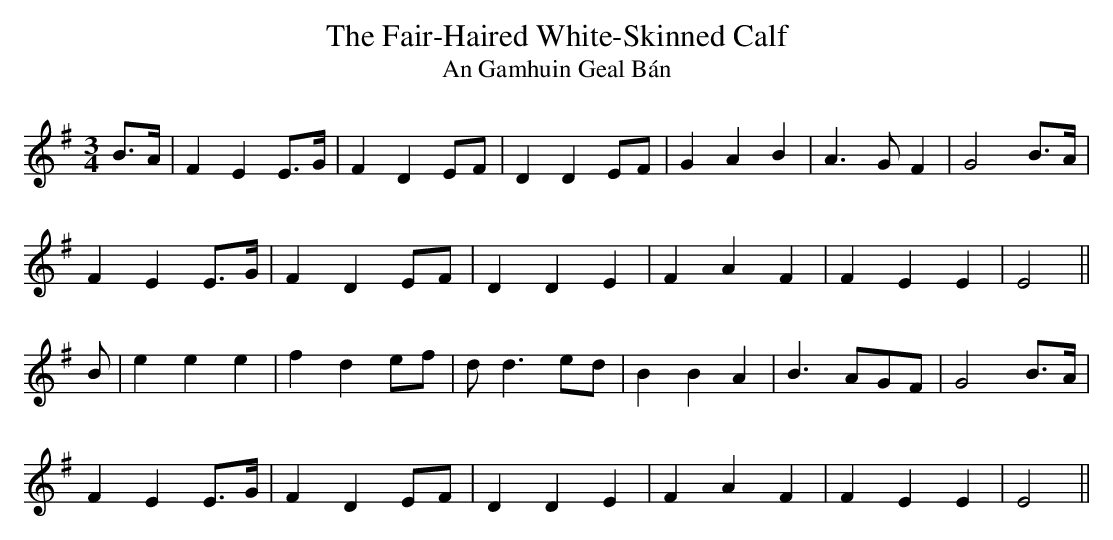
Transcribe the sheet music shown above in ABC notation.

X:1
T:Fair-Haired White-Skinned Calf, The
T:An Gamhuin Geal Bán
M:3/4
L:1/8
K:Emin
B>A|F2 E2 E>G|F2D2 EF|D2D2 EF|G2A2B2|A3G F2|G4B>A|
F2E2 E>G|F2 D2 EF|D2D2E2|F2A2F2|F2E2E2|E4||
B|e2e2e2|f2d2 ef|d d3 ed|B2B2A2|B3 AGF|G4 B>A|
F2E2 E>G|F2D2 EF|D2D2E2|F2A2F2|F2E2E2|E4||
